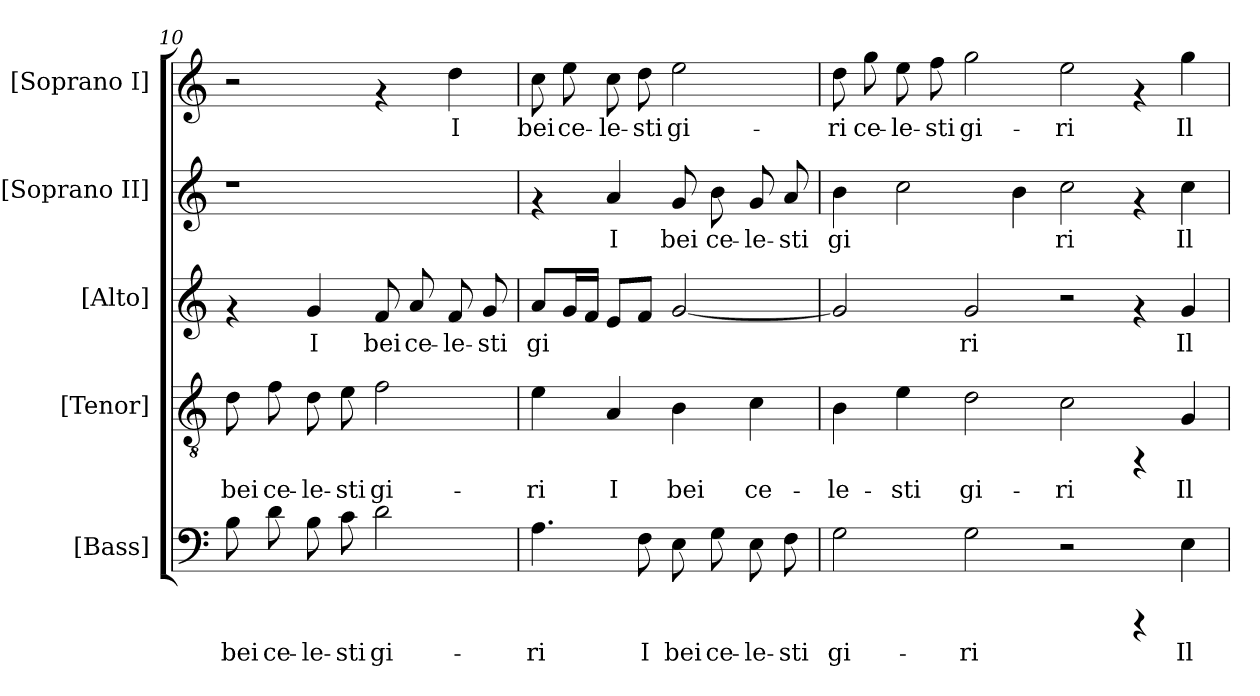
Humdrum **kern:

**kern	**text	**kern	**text	**kern	**text	**kern	**text	**kern	**text
*part5	*part5	*part4	*part4	*part3	*part3	*part2	*part2	*part1	*part1
*staff5	*staff5	*staff4	*staff4	*staff3	*staff3	*staff2	*staff2	*staff1	*staff1
*I"[Bass]	*	*I"[Tenor]	*	*I"[Alto]	*	*I"[Soprano II]	*	*I"[Soprano I]	*
*clefF4	*	*clefGv2	*	*clefG2	*	*clefG2	*	*clefG2	*
*k[]	*	*k[]	*	*k[]	*	*k[]	*	*k[]	*
*C:	*	*C:	*	*C:	*	*C:	*	*C:	*
=10	=10	=10	=10	=10	=10	=10	=10	=10	=10
!	!LO:LY:b:cj	!	!LO:LY:b:cj	!	!	!	!	!	!
8B\	bei	8d\	bei	4rf	.	1r	.	2r	.
!	!LO:LY:b:cj	!	!LO:LY:b:cj	!	!	!	!	!	!
8d\	ce-	8f\	ce-	.	.	.	.	.	.
!	!LO:LY:b:cj	!	!LO:LY:b:cj	!	!LO:LY:b:cj	!	!	!	!
8B\	-le-	8d\	-le-	4g/	I	.	.	.	.
!	!LO:LY:b:cj	!	!LO:LY:b:cj	!	!	!	!	!	!
8c\	-sti	8e\	-sti	.	.	.	.	.	.
!	!LO:LY:b:cj	!	!LO:LY:b:cj	!	!LO:LY:b:cj	!	!	!	!
2d\	gi-	2f\	gi-	8f/	bei	.	.	4rf	.
!	!	!	!	!	!LO:LY:b:cj	!	!	!	!
.	.	.	.	8a/	ce-	.	.	.	.
!	!	!	!	!	!LO:LY:b:cj	!	!	!	!LO:LY:b:cj
.	.	.	.	8f/	-le-	.	.	4dd\	I
!	!	!	!	!	!LO:LY:b:cj	!	!	!	!
.	.	.	.	8g/	-sti	.	.	.	.
=11	=11	=11	=11	=11	=11	=11	=11	=11	=11
!	!LO:LY:b:cj	!	!LO:LY:b:cj	!	!LO:LY:b:cj	!	!	!	!LO:LY:b:cj
4.A\	-ri	4e\	-ri	8a/L	gi-	4rf	.	8cc\	bei
!	!	!	!	!	!LO:LY:b:cj	!	!	!	!LO:LY:b:cj
.	.	.	.	16g/	--	.	.	8ee\	ce-
!	!	!	!	!	!LO:LY:b:cj	!	!	!	!
.	.	.	.	16f/J	--	.	.	.	.
!	!	!	!LO:LY:b:cj	!	!LO:LY:b:cj	!	!LO:LY:b:cj	!	!LO:LY:b:cj
.	.	4A/	I	8e/L	--	4a/	I	8cc\	-le-
!	!LO:LY:b:cj	!	!	!	!LO:LY:b:cj	!	!	!	!LO:LY:b:cj
8F\	I	.	.	8f/J	--	.	.	8dd\	-sti
!	!LO:LY:b:cj	!	!LO:LY:b:cj	!	!LO:LY:b:cj	!	!LO:LY:b:cj	!	!LO:LY:b:cj
8E\	bei	4B\	bei	[<2g/	--	8g/	bei	2ee\	gi-
!	!LO:LY:b:cj	!	!	!	!	!	!LO:LY:b:cj	!	!
8G\	ce-	.	.	.	.	8b\	ce-	.	.
!	!LO:LY:b:cj	!	!LO:LY:b:cj	!	!	!	!LO:LY:b:cj	!	!
8E\	-le-	4c\	ce-	.	.	8g/	-le-	.	.
!	!LO:LY:b:cj	!	!	!	!	!	!LO:LY:b:cj	!	!
8F\	-sti	.	.	.	.	8a/	-sti	.	.
=12	=12	=12	=12	=12	=12	=12	=12	=12	=12
!	!LO:LY:b:cj	!	!LO:LY:b:cj	!	!LO:LY:b:cj	!	!LO:LY:b:cj	!	!LO:LY:b:cj
2G\	gi-	4B\	-le-	2g/]	--	4b\	gi-	8dd\	-ri
!	!	!	!	!	!	!	!	!	!LO:LY:b:cj
.	.	.	.	.	.	.	.	8gg\	ce-
!	!	!	!LO:LY:b:cj	!	!	!	!LO:LY:b:cj	!	!LO:LY:b:cj
.	.	4e\	-sti	.	.	2cc\	--	8ee\	-le-
!	!	!	!	!	!	!	!	!	!LO:LY:b:cj
.	.	.	.	.	.	.	.	8ff\	-sti
!	!LO:LY:b:cj	!	!LO:LY:b:cj	!	!LO:LY:b:cj	!	!	!	!LO:LY:b:cj
2G\	-ri	2d\	gi-	2g/	-ri	.	.	2gg\	gi-
!	!	!	!	!	!	!	!LO:LY:b:cj	!	!
.	.	.	.	.	.	4b\	--	.	.
!	!	!	!LO:LY:b:cj	!	!	!	!LO:LY:b:cj	!	!LO:LY:b:cj
2r	.	2c\	-ri	2r	.	2cc\	-ri	2ee\	-ri
4rCCC	.	4rFF	.	4rf	.	4rf	.	4rf	.
!	!LO:LY:b:cj	!	!LO:LY:b:cj	!	!LO:LY:b:cj	!	!LO:LY:b:cj	!	!LO:LY:b:cj
4E\	Il	4G/	Il	4g/	Il	4cc\	Il	4gg\	Il
=	=	=	=	=	=	=	=	=	=
*-	*-	*-	*-	*-	*-	*-	*-	*-	*-
